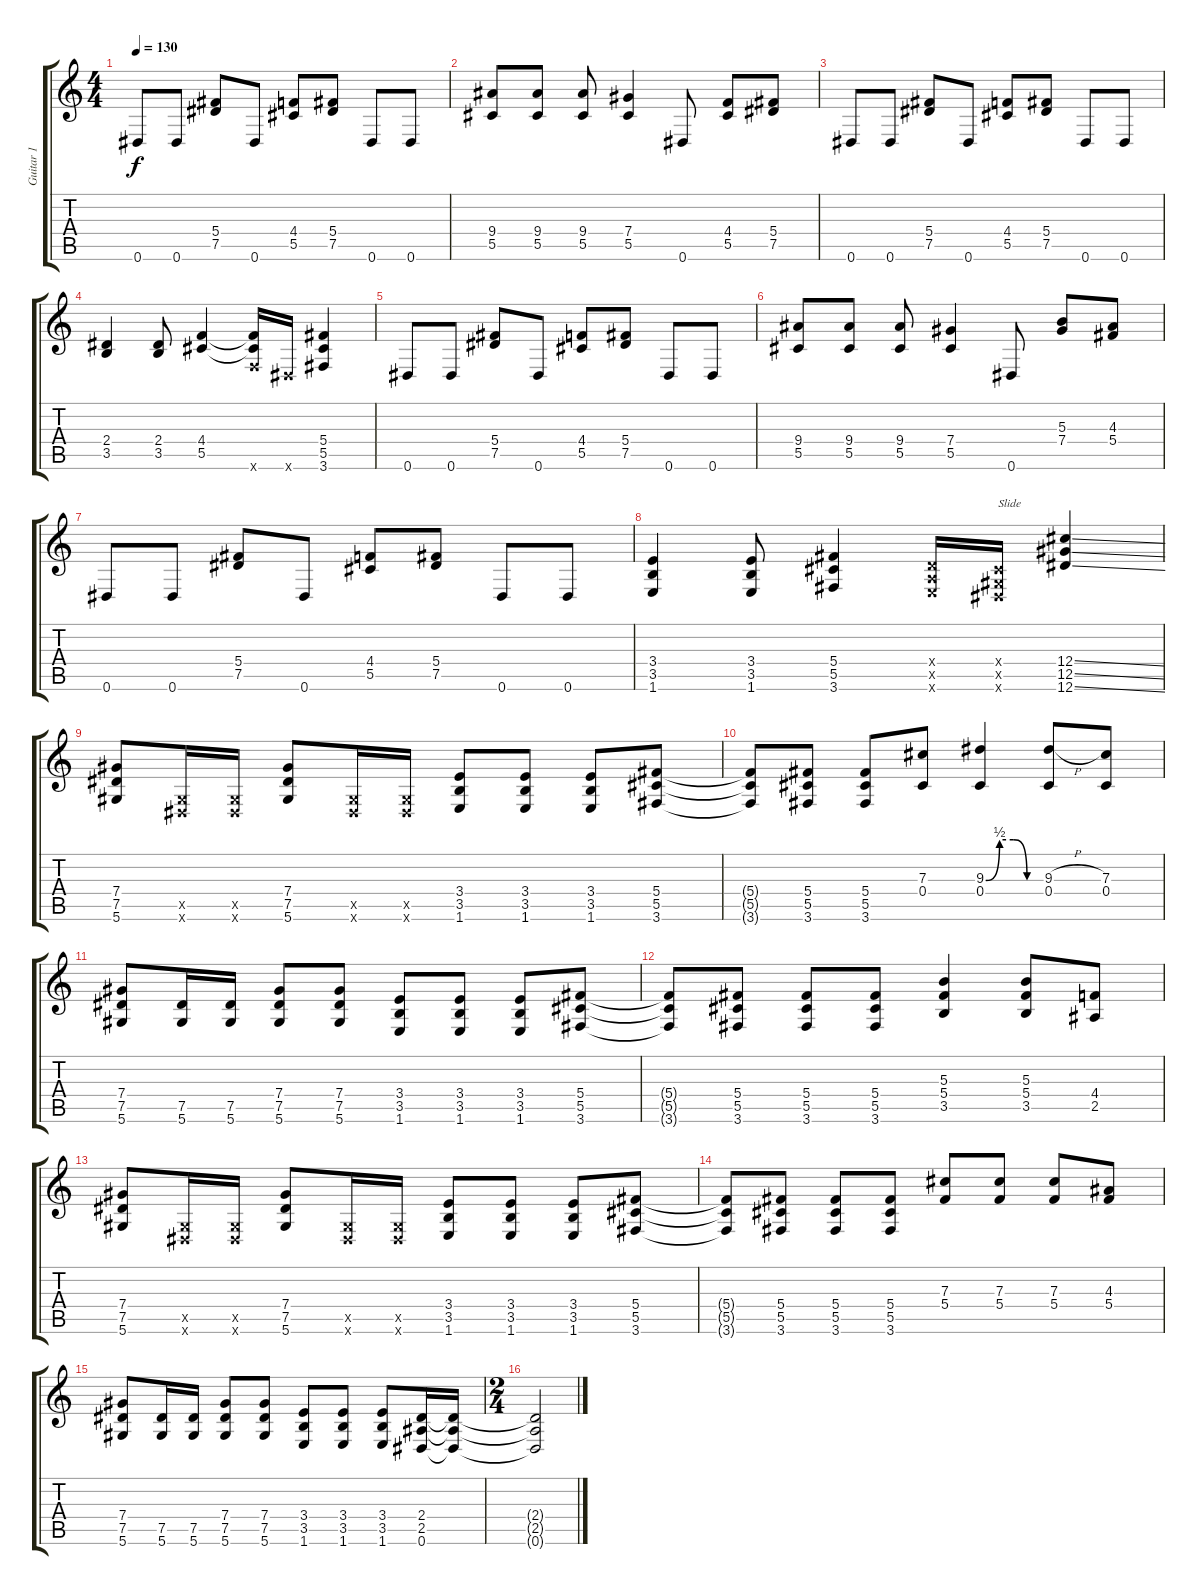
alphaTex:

\track ("Guitar 1" "Guitar 1") {instrument distortionguitar}
\staff {score tabs}
\tuning (Eb4 Bb3 Gb3 Db3 Ab2 Eb2) {hide}
\ts (4 4)
\tempo 130
\clef g2
\ks c
0.6.8{dy f instrument distortionguitar} 0.6.8 (5.4 7.5).8 0.6.8 (4.4 5.5).8 (5.4 7.5).8 0.6.8 0.6.8 |
(9.4 5.5).8 (9.4 5.5).8 (9.4 5.5).8 (7.4 5.5).4 0.6.8 (4.4 5.5).8 (5.4 7.5).8 |
0.6.8 0.6.8 (5.4 7.5).8 0.6.8 (4.4 5.5).8 (5.4 7.5).8 0.6.8 0.6.8 |
(2.4 3.5).4 (2.4 3.5).8 (4.4 5.5).4 (4.4{t} 5.5{t} 2.6{x}).16 0.6{x}.16 (5.4 5.5 3.6).4 |
0.6.8 0.6.8 (5.4 7.5).8 0.6.8 (4.4 5.5).8 (5.4 7.5).8 0.6.8 0.6.8 |
(9.4 5.5).8 (9.4 5.5).8 (9.4 5.5).8 (7.4 5.5).4 0.6.8 (5.3 7.4).8 (4.3 5.4).8 |
0.6.8 0.6.8 (5.4 7.5).8 0.6.8 (4.4 5.5).8 (5.4 7.5).8 0.6.8 0.6.8 |
(3.4 3.5 1.6).4 (3.4 3.5 1.6).8 (5.4 5.5 3.6).4 (1.4{x} 1.5{x} 1.6{x}).16 (0.4{x} 0.5{x} 0.6{x}).16{txt "Slide"} (12.4{ss} 12.5{ss} 12.6{ss}).4 |
(7.4 7.5 5.6).8 (0.5{x} 0.6{x}).16 (0.5{x} 0.6{x}).16 (7.4 7.5 5.6).8 (0.5{x} 0.6{x}).16 (0.5{x} 0.6{x}).16 (3.4 3.5 1.6).8 (3.4 3.5 1.6).8 (3.4 3.5 1.6).8 (5.4 5.5 3.6).8 |
(5.4{t} 5.5{t} 3.6{t}).8 (5.4 5.5 3.6).8 (5.4 5.5 3.6).8 (7.3 0.4).8 (9.3{be (custom 0 0 15 2 30 2 45 0 60 0)} 0.4).4 (9.3{h} 0.4).8 (7.3 0.4).8 |
(7.4 7.5 5.6).8 (7.5 5.6).16 (7.5 5.6).16 (7.4 7.5 5.6).8 (7.4 7.5 5.6).8 (3.4 3.5 1.6).8 (3.4 3.5 1.6).8 (3.4 3.5 1.6).8 (5.4 5.5 3.6).8 |
(5.4{t} 5.5{t} 3.6{t}).8 (5.4 5.5 3.6).8 (5.4 5.5 3.6).8 (5.4 5.5 3.6).8 (5.3 5.4 3.5).4 (5.3 5.4 3.5).8 (4.4 2.5).8 |
(7.4 7.5 5.6).8 (0.5{x} 0.6{x}).16 (0.5{x} 0.6{x}).16 (7.4 7.5 5.6).8 (0.5{x} 0.6{x}).16 (0.5{x} 0.6{x}).16 (3.4 3.5 1.6).8 (3.4 3.5 1.6).8 (3.4 3.5 1.6).8 (5.4 5.5 3.6).8 |
(5.4{t} 5.5{t} 3.6{t}).8 (5.4 5.5 3.6).8 (5.4 5.5 3.6).8 (5.4 5.5 3.6).8 (7.3 5.4).8 (7.3 5.4).8 (7.3 5.4).8 (4.3 5.4).8 |
(7.4 7.5 5.6).8 (7.5 5.6).16 (7.5 5.6).16 (7.4 7.5 5.6).8 (7.4 7.5 5.6).8 (3.4 3.5 1.6).8 (3.4 3.5 1.6).8 (3.4 3.5 1.6).8 (2.4 2.5 0.6).16 (2.4{t} 2.5{t} 0.6{t}).16 |
\ts (2 4)
(2.4{t} 2.5{t} 0.6{t}).2
